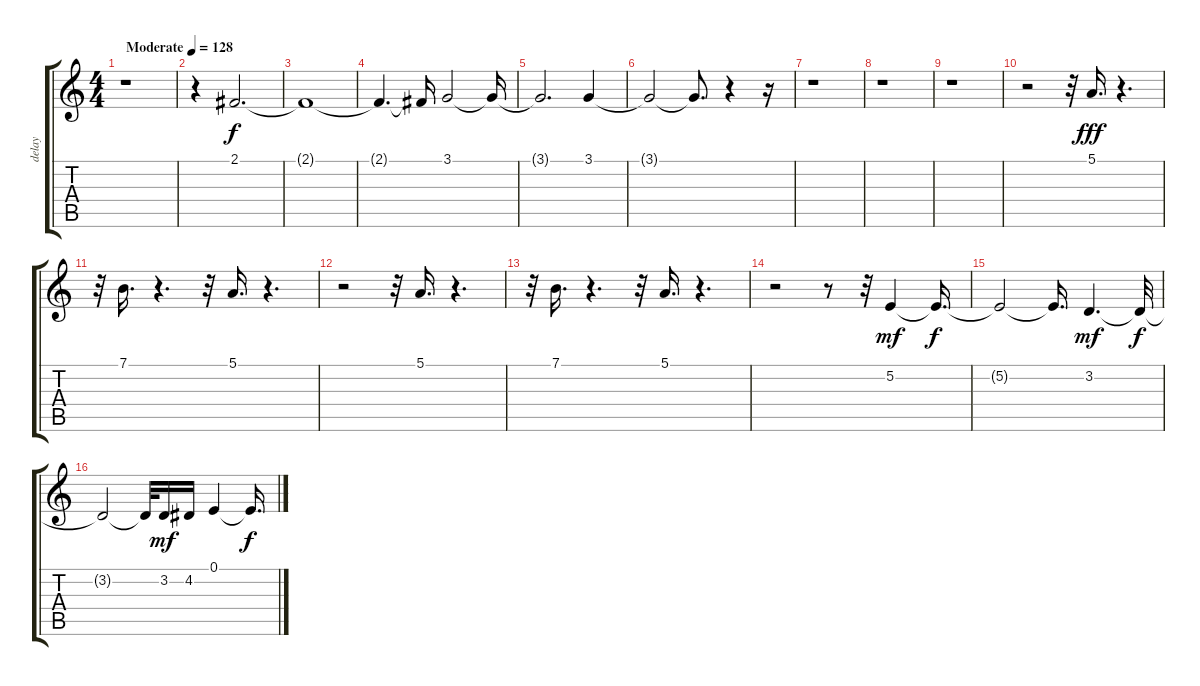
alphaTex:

\track ("delay                               " "delay     ") {instrument pad8sweep}
\staff {score tabs}
\tuning (E4 B3 G3 D3 A2 E2) {hide}
\ts (4 4)
\tempo (128 "Moderate")
\clef g2
\ks c
r.1{dy f instrument pad8sweep} |
r.4 2.1.2{d volume 2} |
2.1{t}.1 |
2.1{t}.4{d} 2.1{t}.16 3.1.2{volume 5} 3.1{t}.16 |
3.1{t}.2{d} 3.1.4{volume 6} |
3.1{t}.2 3.1{t}.8{d} r.4 r.16 |
r.1 |
r.1 |
r.1 |
r.2 r.32 5.1.16{d dy fff volume 4 balance 16 instrument synthbrass1} r.4{d} |
r.32 7.1.16{d} r.4{d} r.32 5.1.16{d} r.4{d} |
r.2 r.32 5.1.16{d} r.4{d} |
r.32 7.1.16{d} r.4{d} r.32 5.1.16{d} r.4{d} |
r.2 r.8 r.32 5.2.4{dy mf volume 5 instrument stringensemble1} 5.2{t}.16{d dy f} |
5.2{t}.2 5.2{t}.16{d} 3.2.4{d dy mf} 3.2{t}.32{dy f} |
3.2{t}.2 3.2{t}.32 3.2.16{dy mf} 4.2.16 0.1.4 0.1{t}.16{d dy f}
